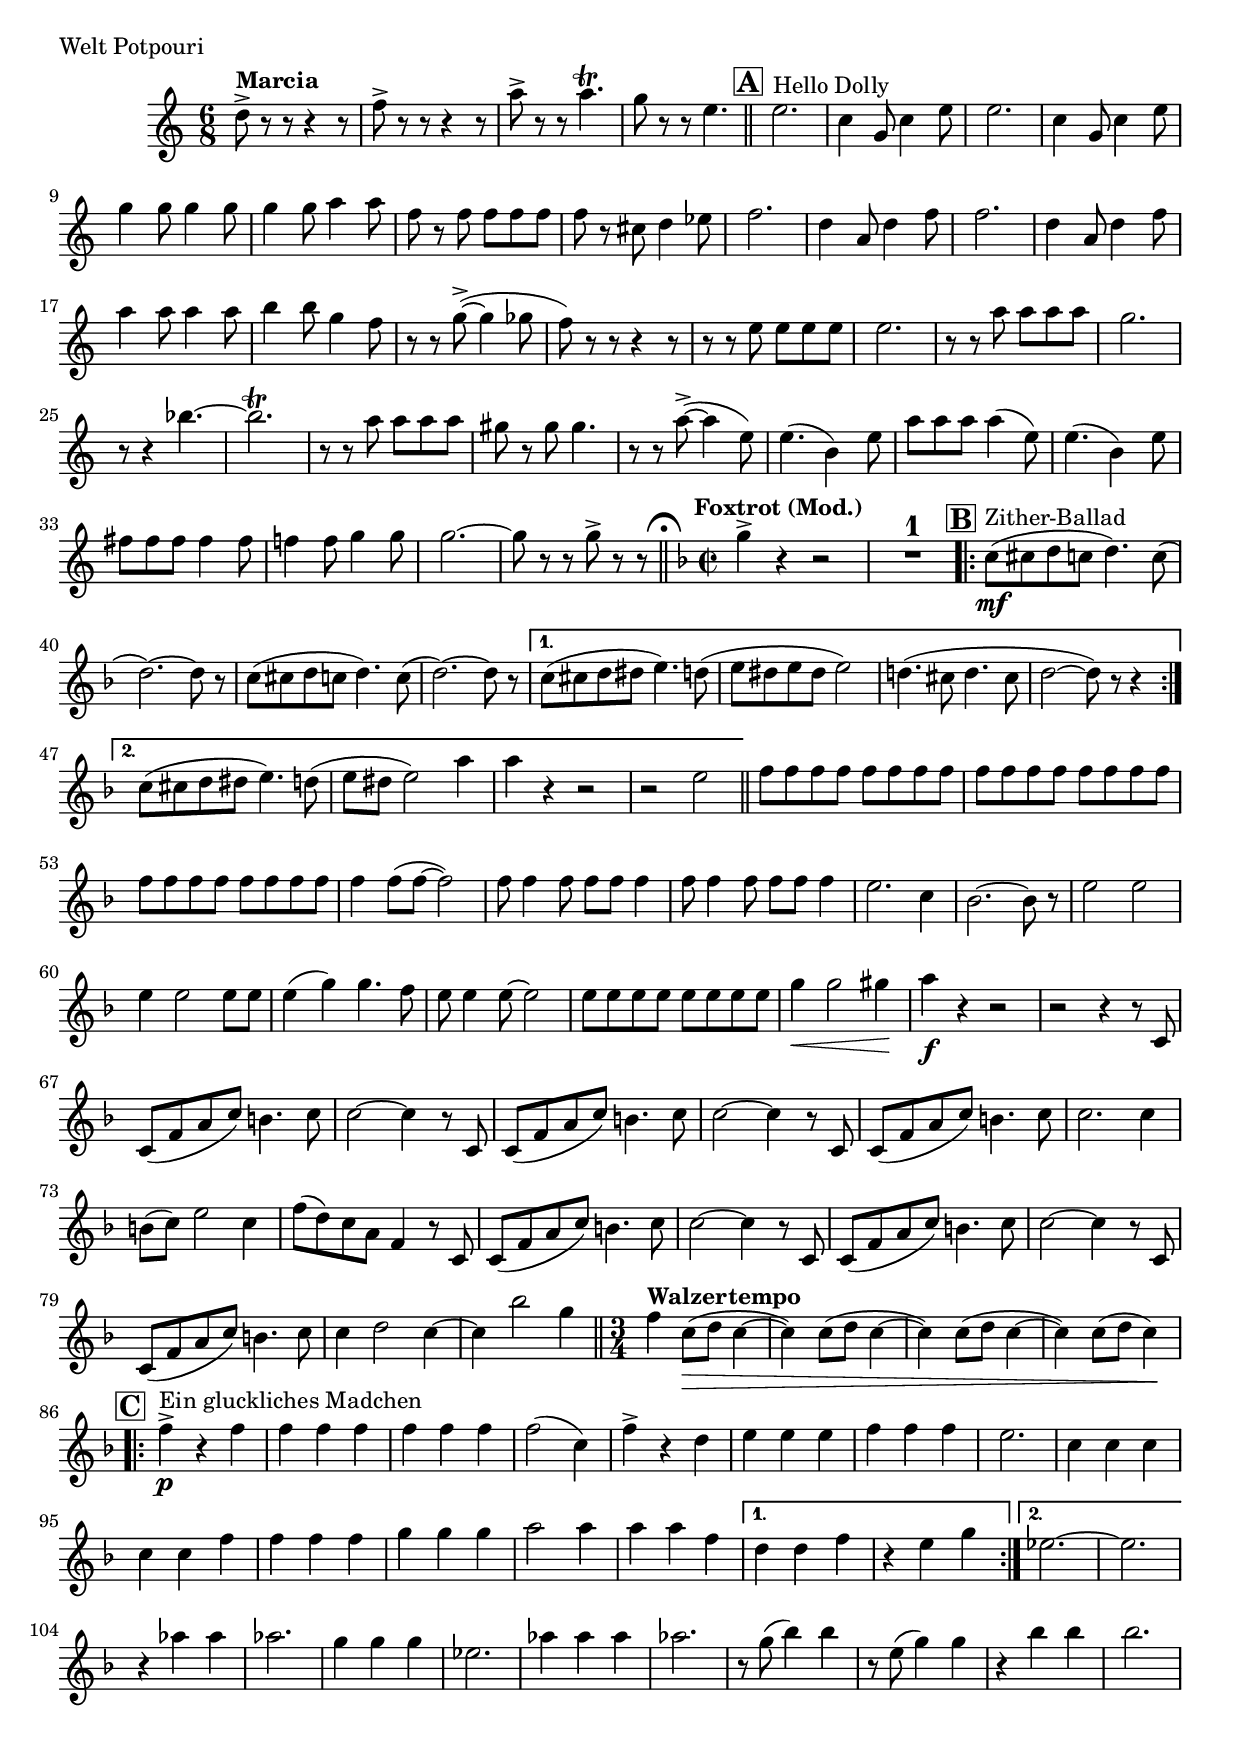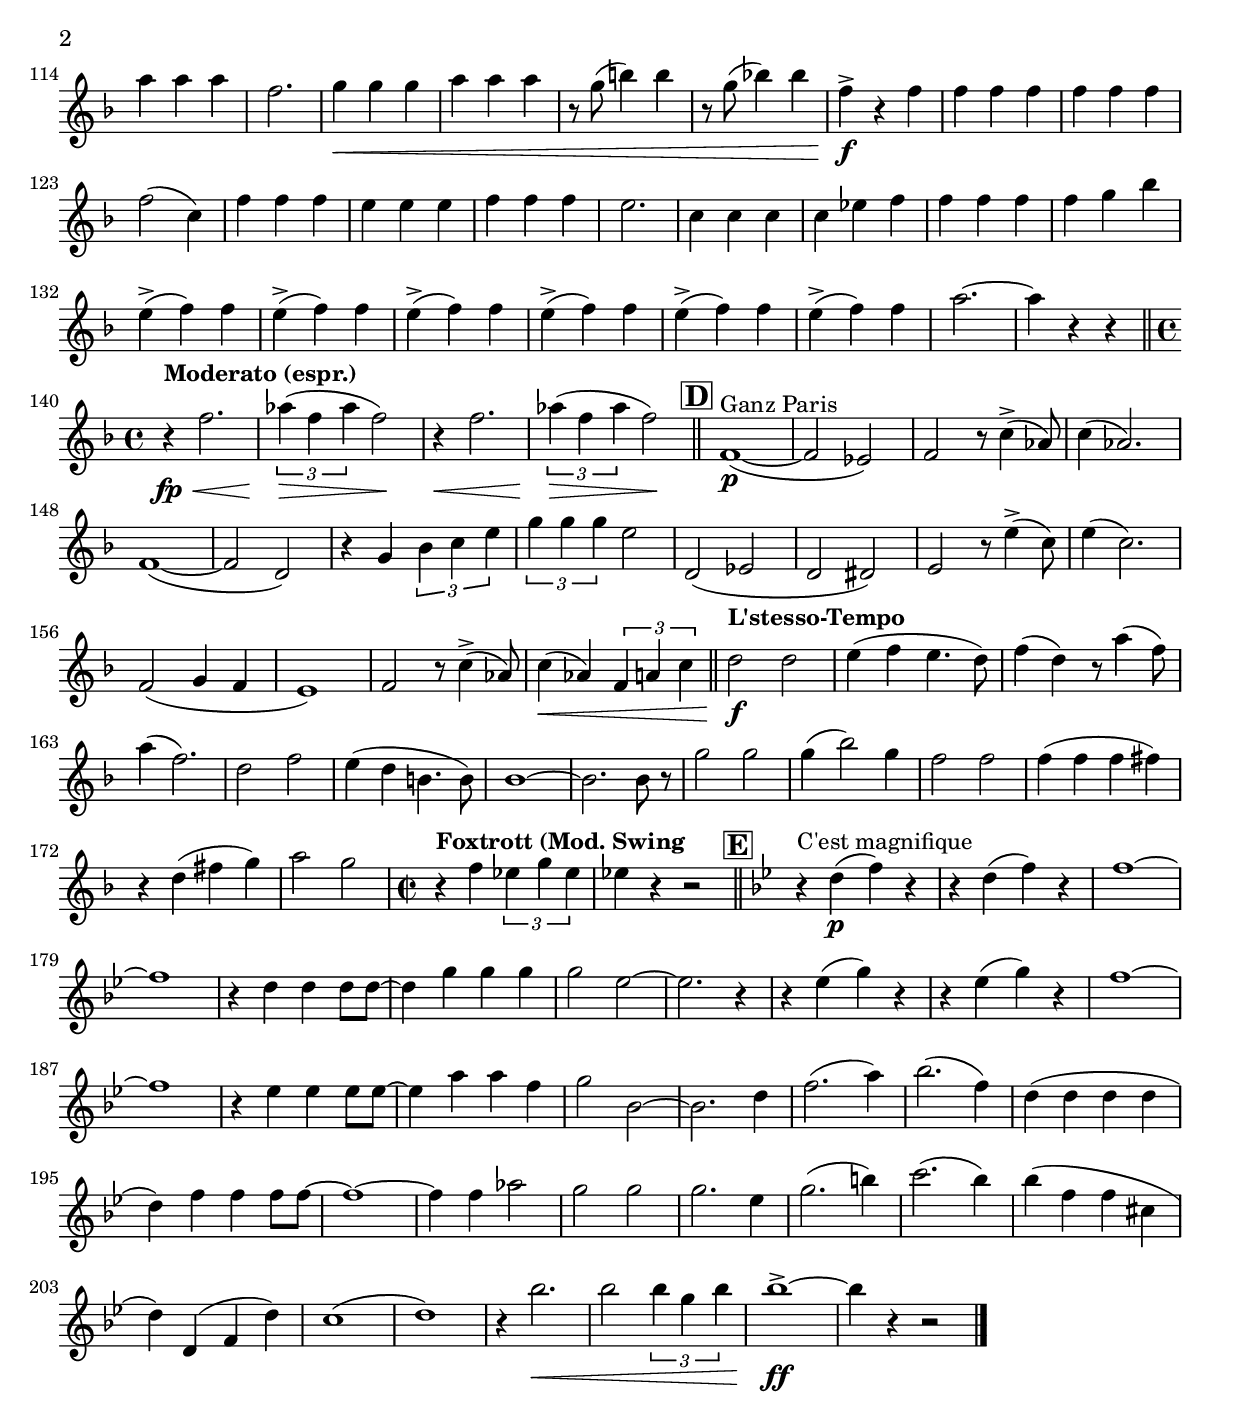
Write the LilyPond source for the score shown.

\version "2.16.0"
% When ready to include in collection: 1. Comment out paper.
% 				       2. Create include file of relative and
%					  header.
%Comment out from here
%{
#(set-default-paper-size "a4" 'portrait)
%#(set-default-paper-size "a4" 'portrait)
#(set-global-staff-size 18) % set staff-size when ready to print

\include "Marsch_format.ly"

%...to here
%}
  \score {

    % Svenska Polisens Marscher: 1. Title    
    \relative c'' { 
    	    \key c \major \time 6/8 
    	    \compressFullBarRests
    	    \set Score.markFormatter = #format-mark-box-letters

    	    d8->^\markup {\bold {Marcia}} r r r4 r8 |f-> r r r4 r8 
    	    a-> r r a4.\trill |g8 r r e4.  
    	    \bar "||"
%Rehearsal Mark 1.
	    \mark \default
    	    e2.^\markup {Hello Dolly}
    	    c4 g8 c4 e8 |e2. |c4 g8 c4 e8 |g4 g8 g4 g8 |g4 g8 a4 a8 
    	    f r f f8 f f |f r cis d4 ees8 |f2. |d4 a8 d4 f8 |f2. |d4 a8 d4 f8
    	    a4 a8 a4 a8 |b4 b8 g4 f8 |r r g8~-> (g4 ges8 |f) r r r4 r8 
    	    r r e e e e |e2. |r8 r a a a a |g2. |r8 r4 bes4.~ |bes2.\trill 
    	    r8 r a a a a |gis r gis gis4. |r8 r a~-> (a4 e8) |e4. (b4) e8 
    	    a a a a4 (e8) |e4. (b4) e8
    	    fis fis fis fis4 fis8 |f!4 f8 g4 g8 |g2.~ |g8 r r g-> r r    	    
    	    \mark \markup { \musicglyph #"scripts.ufermata" }
    	    \bar "||"
\key f \major \time 2/2
	    g4->^\markup {\bold {\halign #0 Foxtrot (Mod.)}} r r2 
	    R1^\markup {\normalsize\number 1}

%Rehearsal Mark 2.
	    \mark \default
	    \repeat volta 2 {
	        c,8\mf^\markup {Zither-Ballad} (cis d c d4.) c8 ( |d2.~) d8 r 
	    c8 (cis d c d4.) c8 ( |d2.~) d8 r }    
	    \alternative {
	    	    {c8 (cis d dis e4.) d8 ( |e dis e dis e2) 
	    	     d!4. (cis8 d4. cis8 |d2~ d8) r r4 }
	    	    {c8 (cis d dis e4.) d8 ( |e dis e2) a4 |a r r2 |r2 e |
	    	    \bar "||"}
	    }
	    \repeat unfold 6 {f8 f f f} |f4 f8 (f~ f2) 
	    \repeat unfold 2 {f8 f4 f8 f f f4} |e2. c4 |bes2.~ bes8 r
	    e2 e |e4 e2 e8 e |e4 (g) g4. f8 |e e4 e8~ e2 |\repeat unfold 4 {e8 e}
	    g4\< g2 gis4\! |a\f r r2 |r r4 r8 c,, |c (f a c) b4. c8 |c2~ c4 r8 c,
	    c (f a c) b4. c8 |c2~ c4 r8 c, |c (f a c) b4. c8 |c2. c4 
	    b8 (c) e2 c4 |f8 (d) c a f4 r8 c |c (f a c) b4. c8 |c2~ c4 r8 c,
	    c (f a c) b4. c8 |c2~ c4 r8 c, |c (f a c) b4. c8 |c4 d2 c4~ 
	    c bes'2 g4 \bar "||"
\time 3/4
	    f4^\markup {\bold {Walzertempo}} c8\> (d c4~ |c) c8 (d c4~ 
	    c) c8 (d c4~ |c) c8 (d c4)\!
	    
%Rehearsal Mark 3.
	    \mark \default
	    \repeat volta 2 {
	    	    f4->\p^\markup {Ein gluckliches Madchen} r f |f4 f f |f f f
	    	    f2 (c4) |f-> r d |e e e |f f f |e2. |c4 c c |c c f |f f f 
	    	    g g g |a2 a4 |a a f }
	    	    \alternative {
	    	    	    {d d f |r e g}
	    	    	    {ees2.~ |ees }
	    	    } 
	   r4 aes aes |aes2. |g4 g g |ees2. |aes4 aes aes |aes2. |r8 g (bes4) bes
	   r8 e, (g4) g |r4 bes bes |bes2. 
\pageBreak	   
	   a4 a a |f2. |g4\< g g |a a a 
	   r8 g (b4) b |r8 g (bes!4) bes |f->\f r f |f f f |f f f |f2 (c4) 
	   f f f |e e e |f f f |e2. |c4 c c |c ees f |f f f |f g bes 
	   \repeat unfold 6 {e,-> (f) f} |a2.~ |a4 r r
	   \bar "||"
\time 4/4
	   r4\fp\<^\markup {\bold {Moderato (espr.)}} f2. 
	   \times 2/3 {aes4\> (f aes} f2\!) |r4\< f2. 
	   \times 2/3 {aes4\> (f aes} f2\!)
	   \bar "||"
	   
%Rehearsal Mark 4.
	   \mark \default
	   f,1~\p^\markup {Ganz Paris} ( |f2 ees) |f r8 c'4-> (aes8) |c4 (aes2.)
	   f1~ ( |f2 d) |r4 g \times 2/3 {bes c e} |\times 2/3 {g g g} e2
	   d, (ees |d dis) |e r8 e'4-> (c8) |e4 (c2.) |f,2 (g4 f |e1) 
	   f2 r8 c'4-> (aes8) |c4\< (aes) \times 2/3 {f a c} 
	   \bar "||" 
	   d2\f^\markup {\bold {L'stesso-Tempo}} d |e4 (f e4. d8) 
	   f4 (d) r8 a'4 (f8) |a4 (f2.) |d2 f |e4 (d b4. b8) |bes1~ 
	   bes2. bes8 r |g'2 g |g4 (bes2) g4 |f2 f |f4 (f f fis) |r d (fis g)
	   a2 g 
	   
\time 2/2
	   r4^\markup {\bold {Foxtrott (Mod. Swing}} f \times 2/3 {ees g ees} 
	   ees r r2 \bar "||"
	   

%Rehearsal Mark 5.
	   \mark \default
	   \key bes \major
	   r4^\markup {C'est magnifique} d\p (f) r |r4 d (f) r |f1~ |f  
	   r4 d d d8 d~ |d4 g g g |g2 ees~ |ees2. r4 |r ees (g) r |r ees (g) r 
	   f1~ |f |r4 ees ees ees8 ees~ |ees4 a a f |g2 bes,~ |bes2. d4 |f2. (a4)
	   bes2. (f4) |d (d d d |d) f f f8 f~ |f1~ |f4 f aes2 |g g |g2. ees4
	   g2. (b4) |c2. (bes4) |bes (f f cis |d) d, (f d') |c1 ( |d) 
	   r4 bes'2.\< |bes2 \times 2/3 {bes4 g bes} |bes1~->\ff |bes4 r r2
    \bar "|."
    }%end relative
    
    \header {
    	    piece = "Welt Potpouri"
    	    composer = "Arr. Willi Loffler"
    	}
    	\layout {ragged-last = ##t
    	}
  }%end score
